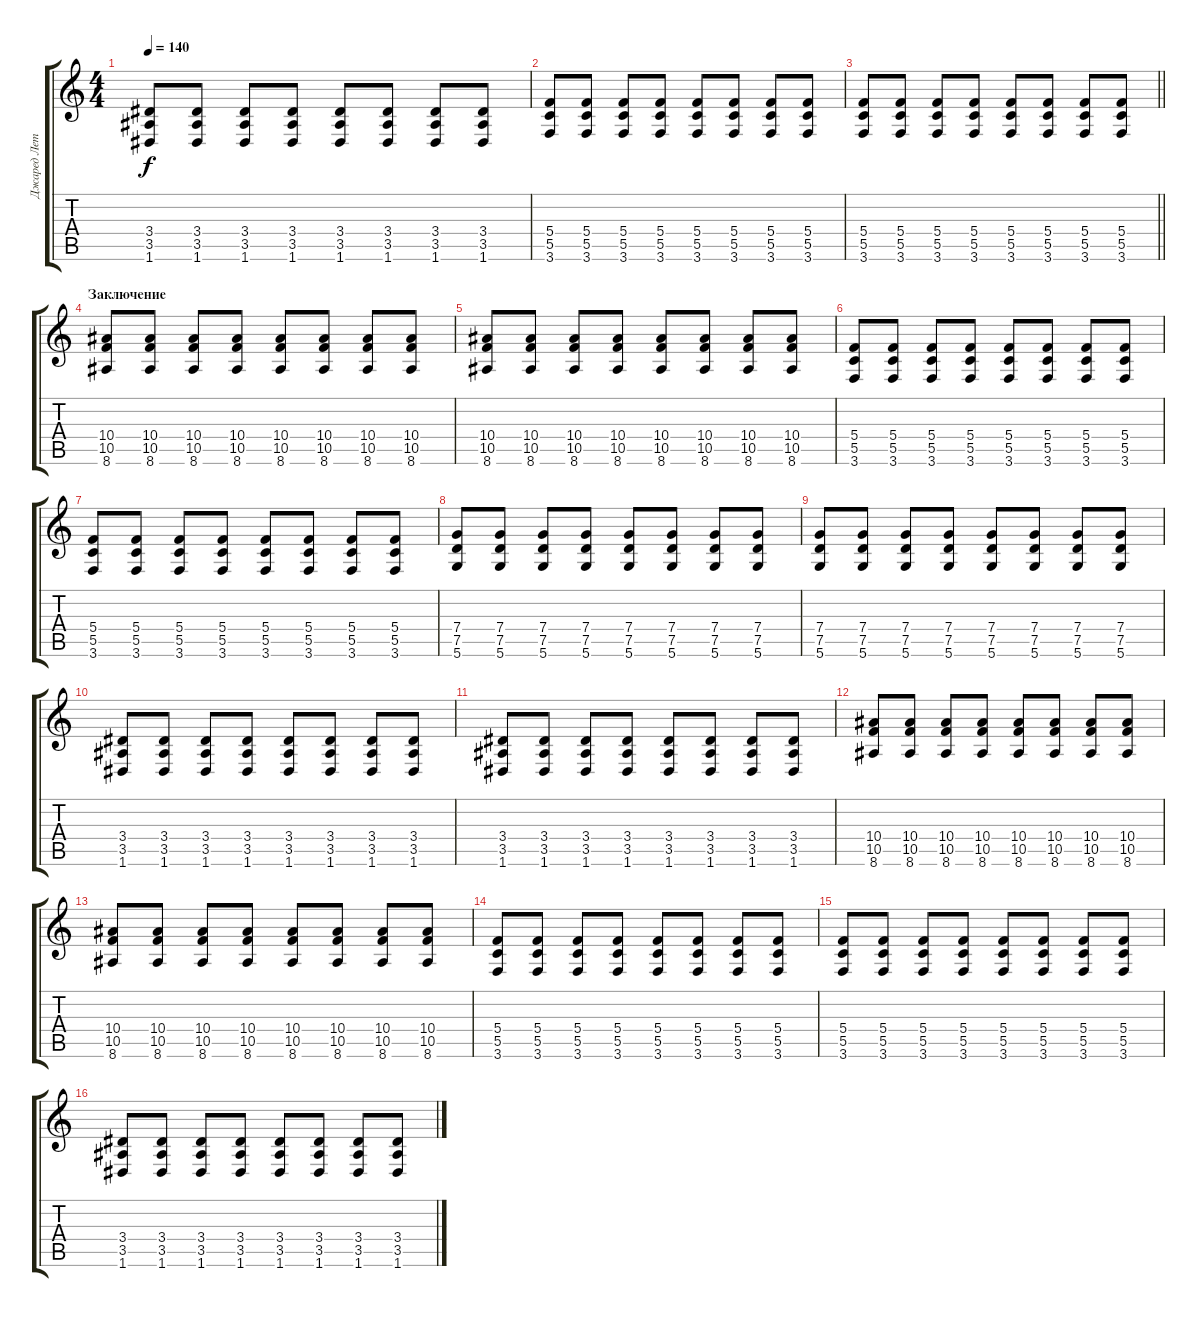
\track ("Джаред Лето" "Джаред Лет") {instrument electricguitarclean}
\staff {score tabs}
\tuning (D4 A3 F3 C3 G2 D2) {hide}
\ts (4 4)
\tempo 140
\clef g2
\ks c
(3.4 3.5 1.6).8{dy f} (3.4 3.5 1.6).8 (3.4 3.5 1.6).8 (3.4 3.5 1.6).8 (3.4 3.5 1.6).8 (3.4 3.5 1.6).8 (3.4 3.5 1.6).8 (3.4 3.5 1.6).8 |
(5.4 5.5 3.6).8 (5.4 5.5 3.6).8 (5.4 5.5 3.6).8 (5.4 5.5 3.6).8 (5.4 5.5 3.6).8 (5.4 5.5 3.6).8 (5.4 5.5 3.6).8 (5.4 5.5 3.6).8 |
\barLineRight lightlight
(5.4 5.5 3.6).8 (5.4 5.5 3.6).8 (5.4 5.5 3.6).8 (5.4 5.5 3.6).8 (5.4 5.5 3.6).8 (5.4 5.5 3.6).8 (5.4 5.5 3.6).8 (5.4 5.5 3.6).8 |
\section ("" "Заключение")
(10.4 10.5 8.6).8 (10.4 10.5 8.6).8 (10.4 10.5 8.6).8 (10.4 10.5 8.6).8 (10.4 10.5 8.6).8 (10.4 10.5 8.6).8 (10.4 10.5 8.6).8 (10.4 10.5 8.6).8 |
(10.4 10.5 8.6).8 (10.4 10.5 8.6).8 (10.4 10.5 8.6).8 (10.4 10.5 8.6).8 (10.4 10.5 8.6).8 (10.4 10.5 8.6).8 (10.4 10.5 8.6).8 (10.4 10.5 8.6).8 |
(5.4 5.5 3.6).8 (5.4 5.5 3.6).8 (5.4 5.5 3.6).8 (5.4 5.5 3.6).8 (5.4 5.5 3.6).8 (5.4 5.5 3.6).8 (5.4 5.5 3.6).8 (5.4 5.5 3.6).8 |
(5.4 5.5 3.6).8 (5.4 5.5 3.6).8 (5.4 5.5 3.6).8 (5.4 5.5 3.6).8 (5.4 5.5 3.6).8 (5.4 5.5 3.6).8 (5.4 5.5 3.6).8 (5.4 5.5 3.6).8 |
(7.4 7.5 5.6).8 (7.4 7.5 5.6).8 (7.4 7.5 5.6).8 (7.4 7.5 5.6).8 (7.4 7.5 5.6).8 (7.4 7.5 5.6).8 (7.4 7.5 5.6).8 (7.4 7.5 5.6).8 |
(7.4 7.5 5.6).8 (7.4 7.5 5.6).8 (7.4 7.5 5.6).8 (7.4 7.5 5.6).8 (7.4 7.5 5.6).8 (7.4 7.5 5.6).8 (7.4 7.5 5.6).8 (7.4 7.5 5.6).8 |
(3.4 3.5 1.6).8 (3.4 3.5 1.6).8 (3.4 3.5 1.6).8 (3.4 3.5 1.6).8 (3.4 3.5 1.6).8 (3.4 3.5 1.6).8 (3.4 3.5 1.6).8 (3.4 3.5 1.6).8 |
(3.4 3.5 1.6).8 (3.4 3.5 1.6).8 (3.4 3.5 1.6).8 (3.4 3.5 1.6).8 (3.4 3.5 1.6).8 (3.4 3.5 1.6).8 (3.4 3.5 1.6).8 (3.4 3.5 1.6).8 |
(10.4 10.5 8.6).8 (10.4 10.5 8.6).8 (10.4 10.5 8.6).8 (10.4 10.5 8.6).8 (10.4 10.5 8.6).8 (10.4 10.5 8.6).8 (10.4 10.5 8.6).8 (10.4 10.5 8.6).8 |
(10.4 10.5 8.6).8 (10.4 10.5 8.6).8 (10.4 10.5 8.6).8 (10.4 10.5 8.6).8 (10.4 10.5 8.6).8 (10.4 10.5 8.6).8 (10.4 10.5 8.6).8 (10.4 10.5 8.6).8 |
(5.4 5.5 3.6).8 (5.4 5.5 3.6).8 (5.4 5.5 3.6).8 (5.4 5.5 3.6).8 (5.4 5.5 3.6).8 (5.4 5.5 3.6).8 (5.4 5.5 3.6).8 (5.4 5.5 3.6).8 |
(5.4 5.5 3.6).8 (5.4 5.5 3.6).8 (5.4 5.5 3.6).8 (5.4 5.5 3.6).8 (5.4 5.5 3.6).8 (5.4 5.5 3.6).8 (5.4 5.5 3.6).8 (5.4 5.5 3.6).8 |
(3.4 3.5 1.6).8 (3.4 3.5 1.6).8 (3.4 3.5 1.6).8 (3.4 3.5 1.6).8 (3.4 3.5 1.6).8 (3.4 3.5 1.6).8 (3.4 3.5 1.6).8 (3.4 3.5 1.6).8
